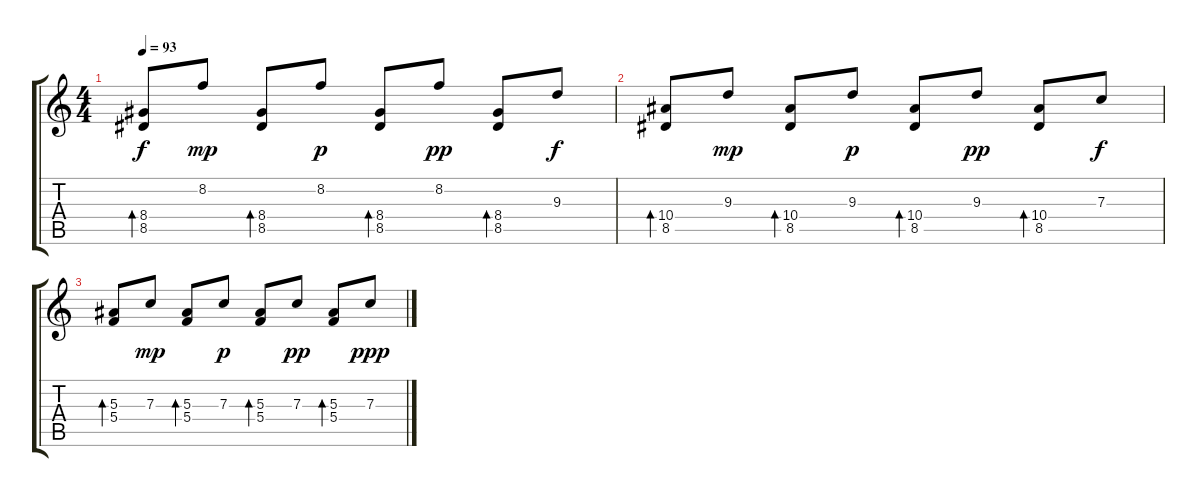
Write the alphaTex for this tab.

\track "" {instrument acousticguitarsteel}
\staff {score tabs}
\tuning (D4 A3 F3 C3 G2 C2) {hide}
\ts (4 4)
\tempo 93
\clef g2
\ks c
(8.4 8.5).8{bd 60 dy f} 8.2.8{dy mp} (8.4 8.5).8{bd 60} 8.2.8{dy p} (8.4 8.5).8{bd 60} 8.2.8{dy pp} (8.4 8.5).8{bd 60} 9.3.8{dy f} |
(10.4 8.5).8{bd 60} 9.3.8{dy mp} (10.4 8.5).8{bd 60} 9.3.8{dy p} (10.4 8.5).8{bd 60} 9.3.8{dy pp} (10.4 8.5).8{bd 60} 7.3.8{dy f} |
(5.3 5.4).8{bd 60} 7.3.8{dy mp} (5.3 5.4).8{bd 60} 7.3.8{dy p} (5.3 5.4).8{bd 60} 7.3.8{dy pp} (5.3 5.4).8{bd 60} 7.3.8{dy ppp}
